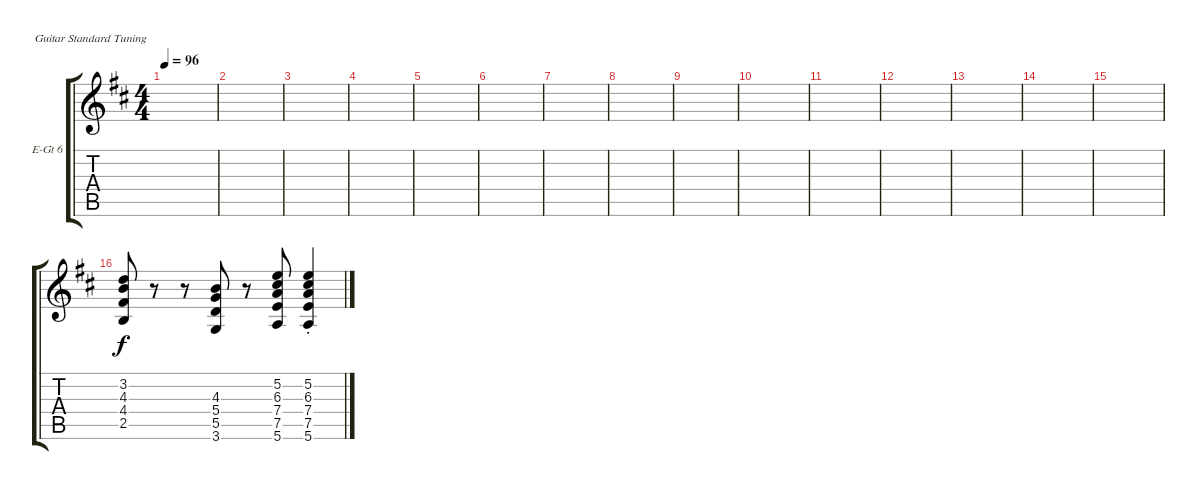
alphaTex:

\defaultSystemsLayout 4
\bracketExtendMode groupsimilarinstruments
\firstSystemTrackNameOrientation horizontal
\otherSystemsTrackNameOrientation horizontal
\track ("Electric Guitar 5" "E-Gt 6") {instrument electricguitarclean}
\staff {score tabs}
\tuning (E4 B3 G3 D3 A2 E2)
\ts (4 4)
\tempo 96
\clef g2
\ks d
|
|
|
|
|
|
|
|
|
|
|
|
|
|
|
(2.5 4.4 4.3 3.2).8 r.8 r.8 (4.3 5.4 5.5 3.6).8 r.8 (5.6 7.5 7.4 6.3 5.2).8 (5.2 6.3 7.4 7.5 5.6{st}).4
